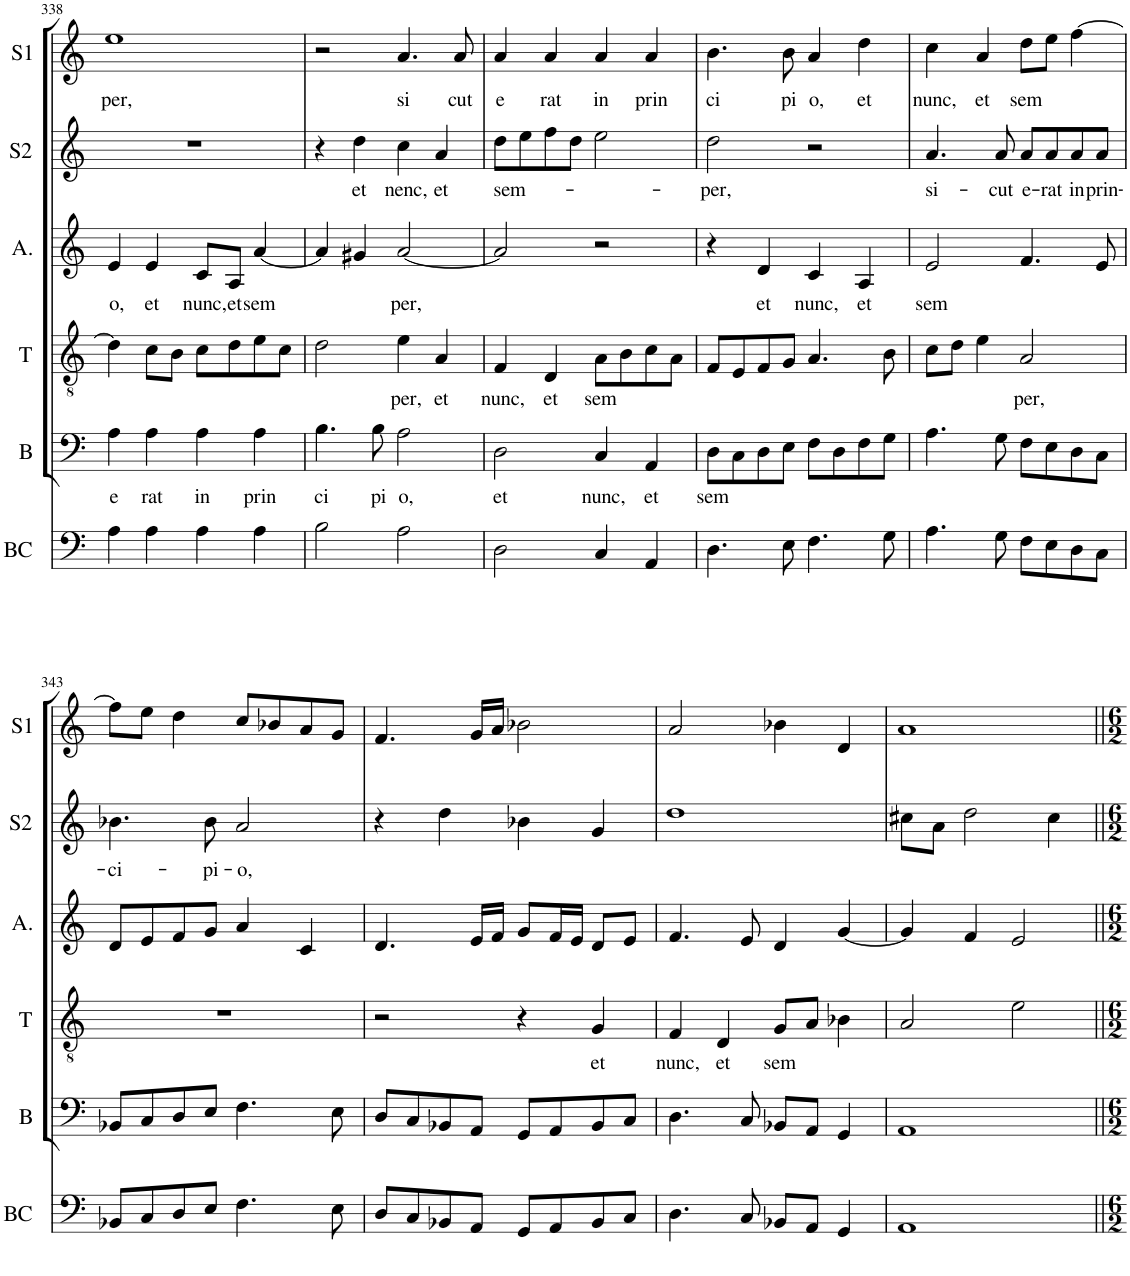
**kern	**kern	**text	**kern	**text	**kern	**text	**kern	**text	**kern	**text
*part6	*part5	*part5	*part4	*part4	*part3	*part3	*part2	*part2	*part1	*part1
*staff6	*staff5	*staff5	*staff4	*staff4	*staff3	*staff3	*staff2	*staff2	*staff1	*staff1
*I"BC	*I"B	*	*I"T	*	*I"Alto	*	*I"S2	*	*I"S1	*
*I'BC	*I'B	*	*I'T	*	*I'A.	*	*I'S2	*	*I'S1	*
!!LO:PB:g=z
*clefF4	*clefF4	*	*clefGv2	*	*clefG2	*	*clefG2	*	*clefG2	*
*k[]	*k[]	*	*k[]	*	*k[]	*	*k[]	*	*k[]	*
*M4/4	*M4/4	*	*M4/4	*	*M4/4	*	*M4/4	*	*M4/4	*
=338	=338	=338	=338	=338	=338	=338	=338	=338	=338	=338
!	!	!LO:LY:b	!	!	!	!LO:LY:b	!	!	!	!LO:LY:b
4A\	4A\	e	4d\]	.	4e/	o,	1r	.	1ee	per,
!	!	!LO:LY:b	!	!	!	!LO:LY:b	!	!	!	!
4A\	4A\	rat	8c\L	.	4e/	et	.	.	.	.
.	.	.	8B\J	.	.	.	.	.	.	.
!	!	!LO:LY:b	!	!	!	!LO:LY:b	!	!	!	!
4A\	4A\	in	8c\L	.	8c/L	nunc,	.	.	.	.
!	!	!	!	!	!	!LO:LY:b	!	!	!	!
.	.	.	8d\	.	8A/J	et	.	.	.	.
!	!	!LO:LY:b	!	!	!	!LO:LY:b	!	!	!	!
4A\	4A\	prin	8e\	.	[4a/	sem	.	.	.	.
.	.	.	8c\J	.	.	.	.	.	.	.
=339	=339	=339	=339	=339	=339	=339	=339	=339	=339	=339
!	!	!LO:LY:b	!	!	!	!	!	!	!	!
2B\	4.B\	ci	2d\	.	4a/]	.	4r	.	2r	.
!	!	!	!	!	!	!	!	!LO:LY:b	!	!
.	.	.	.	.	4g#X/	.	4dd\	et	.	.
!	!	!LO:LY:b	!	!	!	!	!	!	!	!
.	8B\	pi	.	.	.	.	.	.	.	.
!	!	!LO:LY:b	!	!LO:LY:b	!	!LO:LY:b	!	!LO:LY:b	!	!LO:LY:b
2A\	2A\	o,	4e\	per,	[2a/	per,	4cc\	nenc,	4.a/	si
!	!	!	!	!LO:LY:b	!	!	!	!LO:LY:b	!	!
.	.	.	4A/	et	.	.	4a/	et	.	.
!	!	!	!	!	!	!	!	!	!	!LO:LY:b
.	.	.	.	.	.	.	.	.	8a/	cut
=340	=340	=340	=340	=340	=340	=340	=340	=340	=340	=340
!	!	!LO:LY:b	!	!LO:LY:b	!	!	!	!LO:LY:b	!	!LO:LY:b
2D\	2D\	et	4F/	nunc,	2a/]	.	8dd\L	sem-	4a/	e
.	.	.	.	.	.	.	8ee\	.	.	.
!	!	!	!	!LO:LY:b	!	!	!	!	!	!LO:LY:b
.	.	.	4D/	et	.	.	8ff\	.	4a/	rat
.	.	.	.	.	.	.	8dd\J	.	.	.
!	!	!LO:LY:b	!	!LO:LY:b	!	!	!	!	!	!LO:LY:b
4C/	4C/	nunc,	8A\L	sem	2r	.	2ee\	.	4a/	in
.	.	.	8B\	.	.	.	.	.	.	.
!	!	!LO:LY:b	!	!	!	!	!	!	!	!LO:LY:b
4AA/	4AA/	et	8c\	.	.	.	.	.	4a/	prin
.	.	.	8A\J	.	.	.	.	.	.	.
=341	=341	=341	=341	=341	=341	=341	=341	=341	=341	=341
!	!	!LO:LY:b	!	!	!	!	!	!LO:LY:b	!	!LO:LY:b
4.D\	8D\L	sem	8F/L	.	4r	.	2dd\	-per,	4.b\	ci
.	8C\	.	8E/	.	.	.	.	.	.	.
!	!	!	!	!	!	!LO:LY:b	!	!	!	!
.	8D\	.	8F/	.	4d/	et	.	.	.	.
!	!	!	!	!	!	!	!	!	!	!LO:LY:b
8E\	8E\J	.	8G/J	.	.	.	.	.	8b\	pi
!	!	!	!	!	!	!LO:LY:b	!	!	!	!LO:LY:b
4.F\	8F\L	.	4.A/	.	4c/	nunc,	2r	.	4a/	o,
.	8D\	.	.	.	.	.	.	.	.	.
!	!	!	!	!	!	!LO:LY:b	!	!	!	!LO:LY:b
.	8F\	.	.	.	4A/	et	.	.	4dd\	et
8G\	8G\J	.	8B\	.	.	.	.	.	.	.
=342	=342	=342	=342	=342	=342	=342	=342	=342	=342	=342
!	!	!	!	!	!	!LO:LY:b	!	!LO:LY:b	!	!LO:LY:b
4.A\	4.A\	.	8c\L	.	2e/	sem	4.a/	si-	4cc\	nunc,
.	.	.	8d\J	.	.	.	.	.	.	.
!	!	!	!	!	!	!	!	!	!	!LO:LY:b
.	.	.	4e\	.	.	.	.	.	4a/	et
!	!	!	!	!	!	!	!	!LO:LY:b	!	!
8G\	8G\	.	.	.	.	.	8a/	-cut	.	.
!	!	!	!	!LO:LY:b	!	!	!	!LO:LY:b	!	!LO:LY:b
8F\L	8F\L	.	2A/	per,	4.f/	.	8a/L	e-	8dd\L	sem
!	!	!	!	!	!	!	!	!LO:LY:b	!	!
8E\	8E\	.	.	.	.	.	8a/	-rat	8ee\J	.
!	!	!	!	!	!	!	!	!LO:LY:b	!	!
8D\	8D\	.	.	.	.	.	8a/	in	[4ff\	.
!	!	!	!	!	!	!	!	!LO:LY:b	!	!
8C\J	8C\J	.	.	.	8e/	.	8a/J	prin-	.	.
!!LO:LB:g=z
=343	=343	=343	=343	=343	=343	=343	=343	=343	=343	=343
!	!	!	!	!	!	!	!	!LO:LY:b	!	!
8BB-X/L	8BB-X/L	.	1r	.	8d/L	.	4.b-X\	-ci-	8ff\L]	.
8C/	8C/	.	.	.	8e/	.	.	.	8ee\J	.
8D/	8D/	.	.	.	8f/	.	.	.	4dd\	.
!	!	!	!	!	!	!	!	!LO:LY:b	!	!
8E/J	8E/J	.	.	.	8g/J	.	8b-\	-pi-	.	.
!	!	!	!	!	!	!	!	!LO:LY:b	!	!
4.F\	4.F\	.	.	.	4a/	.	2a/	-o,	8cc/L	.
.	.	.	.	.	.	.	.	.	8b-X/	.
.	.	.	.	.	4c/	.	.	.	8a/	.
8E\	8E\	.	.	.	.	.	.	.	8g/J	.
=344	=344	=344	=344	=344	=344	=344	=344	=344	=344	=344
8D/L	8D/L	.	2r	.	4.d/	.	4r	.	4.f/	.
8C/	8C/	.	.	.	.	.	.	.	.	.
8BB-X/	8BB-X/	.	.	.	.	.	4dd\	.	.	.
8AA/J	8AA/J	.	.	.	16e/LL	.	.	.	16g/LL	.
.	.	.	.	.	16f/JJ	.	.	.	16a/JJ	.
8GG/L	8GG/L	.	4r	.	8g/L	.	4b-X\	.	2b-X\	.
8AA/	8AA/	.	.	.	16f/L	.	.	.	.	.
.	.	.	.	.	16e/JJ	.	.	.	.	.
!	!	!	!	!LO:LY:b	!	!	!	!	!	!
8BB-/	8BB-/	.	4G/	et	8d/L	.	4g/	.	.	.
8C/J	8C/J	.	.	.	8e/J	.	.	.	.	.
=345	=345	=345	=345	=345	=345	=345	=345	=345	=345	=345
!	!	!	!	!LO:LY:b	!	!	!	!	!	!
4.D\	4.D\	.	4F/	nunc,	4.f/	.	1dd	.	2a/	.
!	!	!	!	!LO:LY:b	!	!	!	!	!	!
.	.	.	4D/	et	.	.	.	.	.	.
8C/	8C/	.	.	.	8e/	.	.	.	.	.
!	!	!	!	!LO:LY:b	!	!	!	!	!	!
8BB-X/L	8BB-X/L	.	8G/L	sem	4d/	.	.	.	4b-X\	.
8AA/J	8AA/J	.	8A/J	.	.	.	.	.	.	.
4GG/	4GG/	.	4B-X\	.	[4g/	.	.	.	4d/	.
=346	=346	=346	=346	=346	=346	=346	=346	=346	=346	=346
1AA	1AA	.	2A/	.	4g/]	.	8cc#X\L	.	1a	.
.	.	.	.	.	.	.	8a\J	.	.	.
.	.	.	.	.	4f/	.	2dd\	.	.	.
.	.	.	2e\	.	2e/	.	.	.	.	.
.	.	.	.	.	.	.	4cc#\	.	.	.
=||	=||	=||	=||	=||	=||	=||	=||	=||	=||	=||
*-	*-	*-	*-	*-	*-	*-	*-	*-	*-	*-
